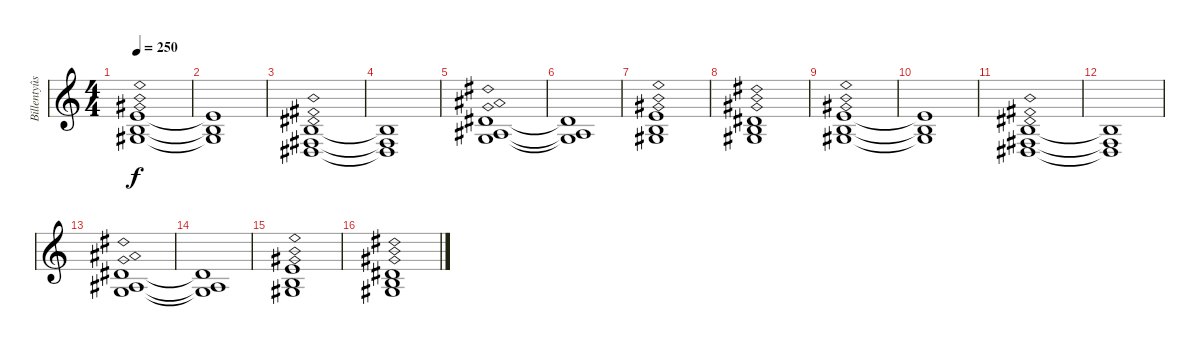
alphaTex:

\track ("Billentyûs (Mats Olausson)" "Billentyûs") {instrument lead1square}
\staff {score}
\tuning (E4 B3 G3 D3 A2 E2) {hide}
\ts (4 4)
\tempo 250
\clef g2
\ks c
(0.1{ph 12} 0.2{ph 12} 1.3{ph 12}).1{dy f} |
(0.1{t} 0.2{t} 1.3{t}).1 |
(4.3{ph 12} 4.4{ph 12} 6.5{ph 12}).1 |
(4.3{t} 4.4{t} 6.5{t}).1 |
(4.2{ph 12} 3.3{ph 12} 5.4{ph 12}).1 |
(4.2{t} 3.3{t} 5.4{t}).1 |
(0.1{ph 12} 0.2{ph 12} 1.3{ph 12}).1 |
(4.2{ph 12} 4.3{ph 12} 6.4{ph 12}).1 |
(0.1{ph 12} 0.2{ph 12} 1.3{ph 12}).1 |
(0.1{t} 0.2{t} 1.3{t}).1 |
(4.3{ph 12} 4.4{ph 12} 6.5{ph 12}).1 |
(4.3{t} 4.4{t} 6.5{t}).1 |
(4.2{ph 12} 3.3{ph 12} 5.4{ph 12}).1 |
(4.2{t} 3.3{t} 5.4{t}).1 |
(0.1{ph 12} 0.2{ph 12} 1.3{ph 12}).1 |
(4.2{ph 12} 4.3{ph 12} 6.4{ph 12}).1
